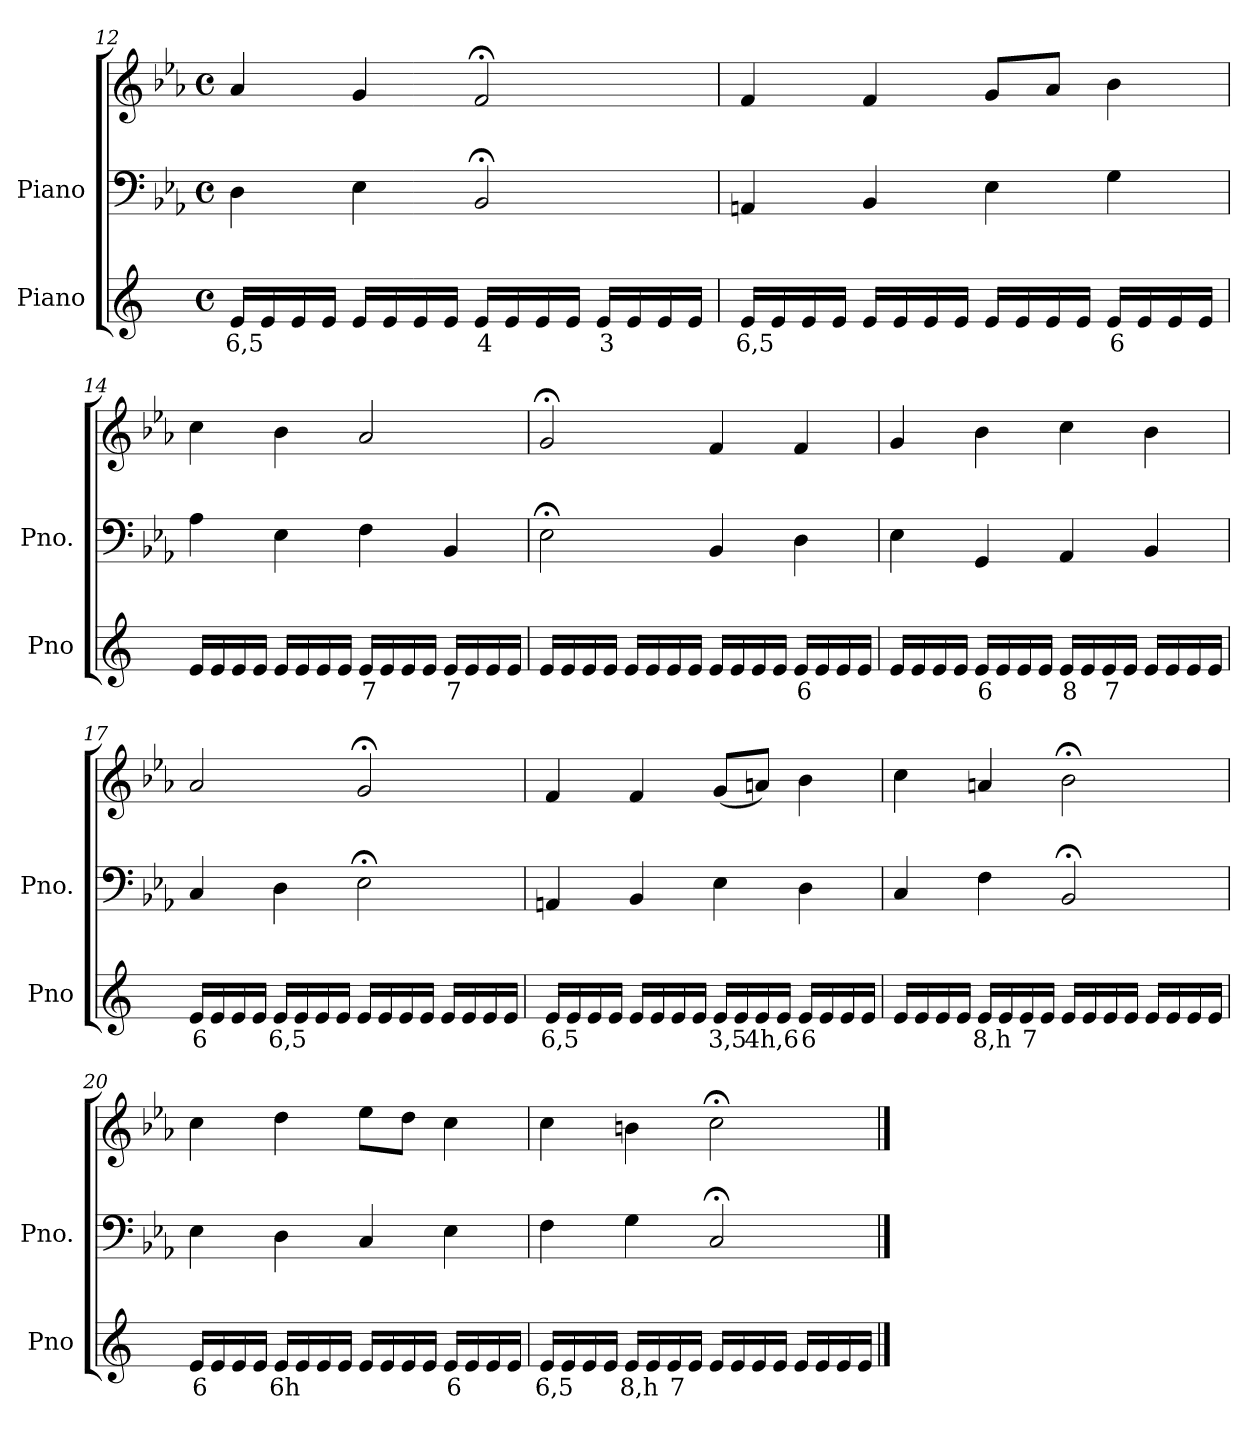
**kern	**text	**kern	**kern
*part2	*part2	*part1	*part1
*staff3	*staff3	*staff2	*staff1
*I"Piano	*	*I"Piano	*
*I'Pno	*	*I'Pno.	*
*clefG2	*	*clefF4	*clefG2
*k[]	*	*k[b-e-a-]	*k[b-e-a-]
*M4/4	*	*M4/4	*M4/4
*met(c)	*	*met(c)	*met(c)
=12	=12	=12	=12
!	!LO:LY:b	!	!
16e/LL	6,5	4D\	4a-/
16e/	.	.	.
16e/	.	.	.
16e/JJ	.	.	.
16e/LL	.	4E-\	4g/
16e/	.	.	.
16e/	.	.	.
16e/JJ	.	.	.
!	!LO:LY:b	!	!
16e/LL	4	2BB-;</	2f;</
16e/	.	.	.
16e/	.	.	.
16e/JJ	.	.	.
!	!LO:LY:b	!	!
16e/LL	3	.	.
16e/	.	.	.
16e/	.	.	.
16e/JJ	.	.	.
=13	=13	=13	=13
!	!LO:LY:b	!	!
16e/LL	6,5	4AAn/	4f/
16e/	.	.	.
16e/	.	.	.
16e/JJ	.	.	.
16e/LL	.	4BB-/	4f/
16e/	.	.	.
16e/	.	.	.
16e/JJ	.	.	.
16e/LL	.	4E-\	8g/L
16e/	.	.	.
16e/	.	.	8a-/J
16e/JJ	.	.	.
!	!LO:LY:b	!	!
16e/LL	6	4G\	4b-\
16e/	.	.	.
16e/	.	.	.
16e/JJ	.	.	.
=14	=14	=14	=14
16e/LL	.	4A-\	4cc\
16e/	.	.	.
16e/	.	.	.
16e/JJ	.	.	.
16e/LL	.	4E-\	4b-\
16e/	.	.	.
16e/	.	.	.
16e/JJ	.	.	.
!	!LO:LY:b	!	!
16e/LL	7	4F\	2a-/
16e/	.	.	.
16e/	.	.	.
16e/JJ	.	.	.
!	!LO:LY:b	!	!
16e/LL	7	4BB-/	.
16e/	.	.	.
16e/	.	.	.
16e/JJ	.	.	.
=15	=15	=15	=15
16e/LL	.	2E-;<\	2g;</
16e/	.	.	.
16e/	.	.	.
16e/JJ	.	.	.
16e/LL	.	.	.
16e/	.	.	.
16e/	.	.	.
16e/JJ	.	.	.
16e/LL	.	4BB-/	4f/
16e/	.	.	.
16e/	.	.	.
16e/JJ	.	.	.
!	!LO:LY:b	!	!
16e/LL	6	4D\	4f/
16e/	.	.	.
16e/	.	.	.
16e/JJ	.	.	.
=16	=16	=16	=16
16e/LL	.	4E-\	4g/
16e/	.	.	.
16e/	.	.	.
16e/JJ	.	.	.
!	!LO:LY:b	!	!
16e/LL	6	4GG/	4b-\
16e/	.	.	.
16e/	.	.	.
16e/JJ	.	.	.
!	!LO:LY:b	!	!
16e/LL	8	4AA-/	4cc\
16e/	.	.	.
!	!LO:LY:b	!	!
16e/	7	.	.
16e/JJ	.	.	.
16e/LL	.	4BB-/	4b-\
16e/	.	.	.
16e/	.	.	.
16e/JJ	.	.	.
=17	=17	=17	=17
!	!LO:LY:b	!	!
16e/LL	6	4C/	2a-/
16e/	.	.	.
16e/	.	.	.
16e/JJ	.	.	.
!	!LO:LY:b	!	!
16e/LL	6,5	4D\	.
16e/	.	.	.
16e/	.	.	.
16e/JJ	.	.	.
16e/LL	.	2E-;<\	2g;</
16e/	.	.	.
16e/	.	.	.
16e/JJ	.	.	.
16e/LL	.	.	.
16e/	.	.	.
16e/	.	.	.
16e/JJ	.	.	.
=18	=18	=18	=18
!	!LO:LY:b	!	!
16e/LL	6,5	4AAn/	4f/
16e/	.	.	.
16e/	.	.	.
16e/JJ	.	.	.
16e/LL	.	4BB-/	4f/
16e/	.	.	.
16e/	.	.	.
16e/JJ	.	.	.
!	!LO:LY:b	!	!
16e/LL	3,5	4E-\	(<8g/L
16e/	.	.	.
!	!LO:LY:b	!	!
16e/	4h,6	.	8an/J)
16e/JJ	.	.	.
!	!LO:LY:b	!	!
16e/LL	6	4D\	4b-\
16e/	.	.	.
16e/	.	.	.
16e/JJ	.	.	.
=19	=19	=19	=19
16e/LL	.	4C/	4cc\
16e/	.	.	.
16e/	.	.	.
16e/JJ	.	.	.
!	!LO:LY:b	!	!
16e/LL	8,h	4F\	4an/
16e/	.	.	.
!	!LO:LY:b	!	!
16e/	7	.	.
16e/JJ	.	.	.
16e/LL	.	2BB-;</	2b-;<\
16e/	.	.	.
16e/	.	.	.
16e/JJ	.	.	.
16e/LL	.	.	.
16e/	.	.	.
16e/	.	.	.
16e/JJ	.	.	.
=20	=20	=20	=20
!	!LO:LY:b	!	!
16e/LL	6	4E-\	4cc\
16e/	.	.	.
16e/	.	.	.
16e/JJ	.	.	.
!	!LO:LY:b	!	!
16e/LL	6h	4D\	4dd\
16e/	.	.	.
16e/	.	.	.
16e/JJ	.	.	.
16e/LL	.	4C/	8ee-\L
16e/	.	.	.
16e/	.	.	8dd\J
16e/JJ	.	.	.
!	!LO:LY:b	!	!
16e/LL	6	4E-\	4cc\
16e/	.	.	.
16e/	.	.	.
16e/JJ	.	.	.
=21	=21	=21	=21
!	!LO:LY:b	!	!
16e/LL	6,5	4F\	4cc\
16e/	.	.	.
16e/	.	.	.
16e/JJ	.	.	.
!	!LO:LY:b	!	!
16e/LL	8,h	4G\	4bn\
16e/	.	.	.
!	!LO:LY:b	!	!
16e/	7	.	.
16e/JJ	.	.	.
16e/LL	.	2C;</	2cc;<\
16e/	.	.	.
16e/	.	.	.
16e/JJ	.	.	.
16e/LL	.	.	.
16e/	.	.	.
16e/	.	.	.
16e/JJ	.	.	.
==	==	==	==
*-	*-	*-	*-
